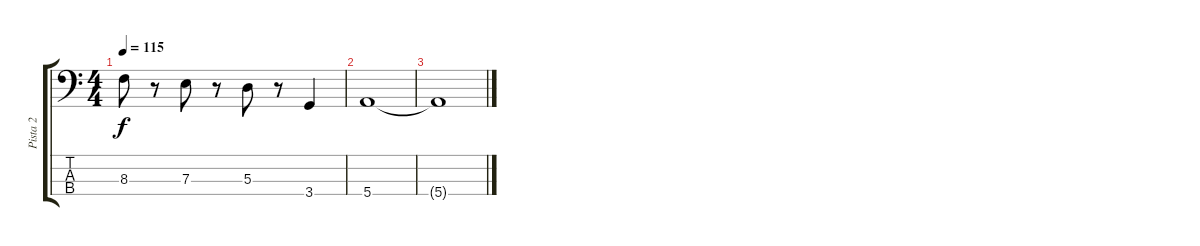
\track ("Pista 2" "Pista 2") {instrument electricbasspick}
\staff {score tabs}
\tuning (G2 D2 A1 E1) {hide}
\ts (4 4)
\tempo 115
\clef f4
\ks c
8.3.8{dy f} r.8 7.3.8 r.8 5.3.8 r.8 3.4.4 |
5.4.1 |
5.4{t}.1
